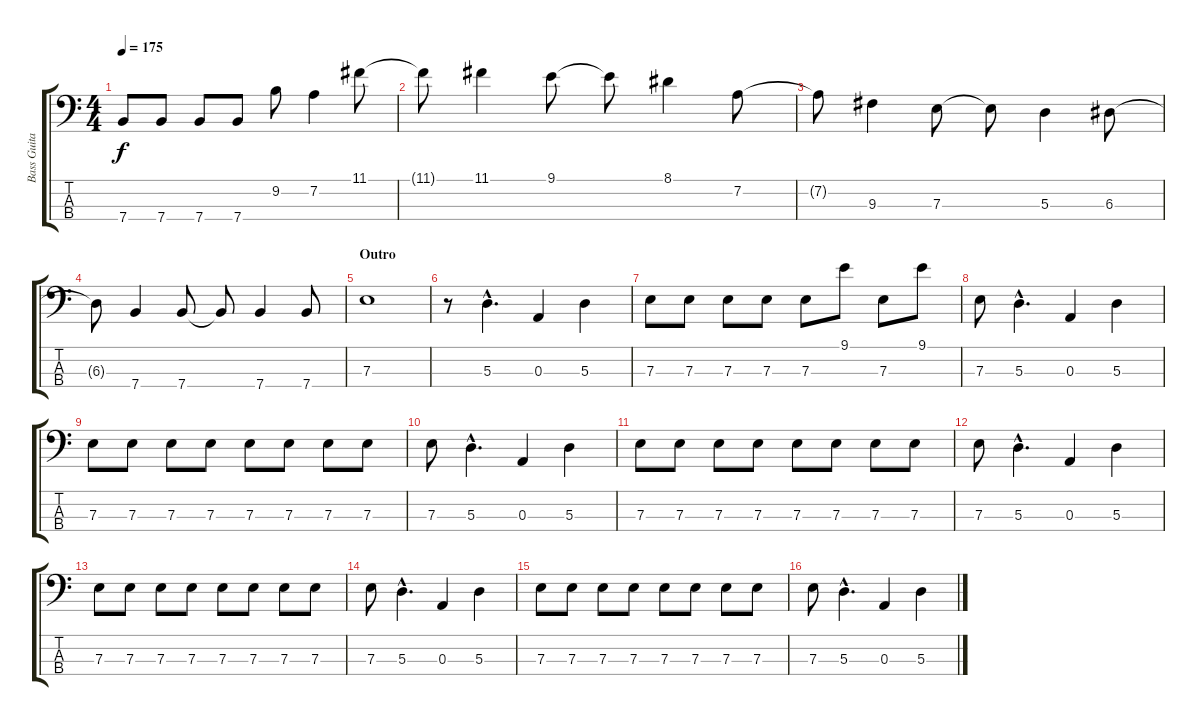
\track ("Bass Guitar" "Bass Guita") {instrument electricbassfinger}
\staff {score tabs}
\tuning (G2 D2 A1 E1) {hide}
\ts (4 4)
\tempo 175
\clef f4
\ks c
7.4.8{dy f} 7.4.8 7.4.8 7.4.8 9.2.8 7.2.4 11.1.8 |
11.1{t}.8 11.1.4 9.1.8 9.1{t}.8 8.1.4 7.2.8 |
7.2{t}.8 9.3.4 7.3.8 7.3{t}.8 5.3.4 6.3.8 |
6.3{t}.8 7.4.4 7.4.8 7.4{t}.8 7.4.4 7.4.8 |
\section ("" "Outro")
7.3.1 |
r.8 5.3{hac}.4{d} 0.3.4 5.3.4 |
7.3.8 7.3.8 7.3.8 7.3.8 7.3.8 9.1.8 7.3.8 9.1.8 |
7.3.8 5.3{hac}.4{d} 0.3.4 5.3.4 |
7.3.8 7.3.8 7.3.8 7.3.8 7.3.8 7.3.8 7.3.8 7.3.8 |
7.3.8 5.3{hac}.4{d} 0.3.4 5.3.4 |
7.3.8 7.3.8 7.3.8 7.3.8 7.3.8 7.3.8 7.3.8 7.3.8 |
7.3.8 5.3{hac}.4{d} 0.3.4 5.3.4 |
7.3.8 7.3.8 7.3.8 7.3.8 7.3.8 7.3.8 7.3.8 7.3.8 |
7.3.8 5.3{hac}.4{d} 0.3.4 5.3.4 |
7.3.8 7.3.8 7.3.8 7.3.8 7.3.8 7.3.8 7.3.8 7.3.8 |
7.3.8 5.3{hac}.4{d} 0.3.4 5.3.4
